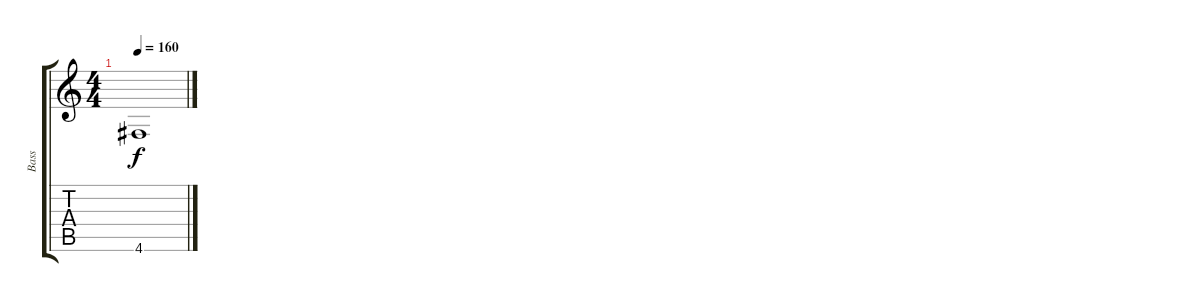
\track ("Bass" "Bass") {instrument acousticbass}
\staff {score tabs}
\tuning (E4 B3 G3 D3 A2 D2) {hide}
\ts (4 4)
\tempo 160
\clef g2
\ks c
4.6{t}.1{dy f}
